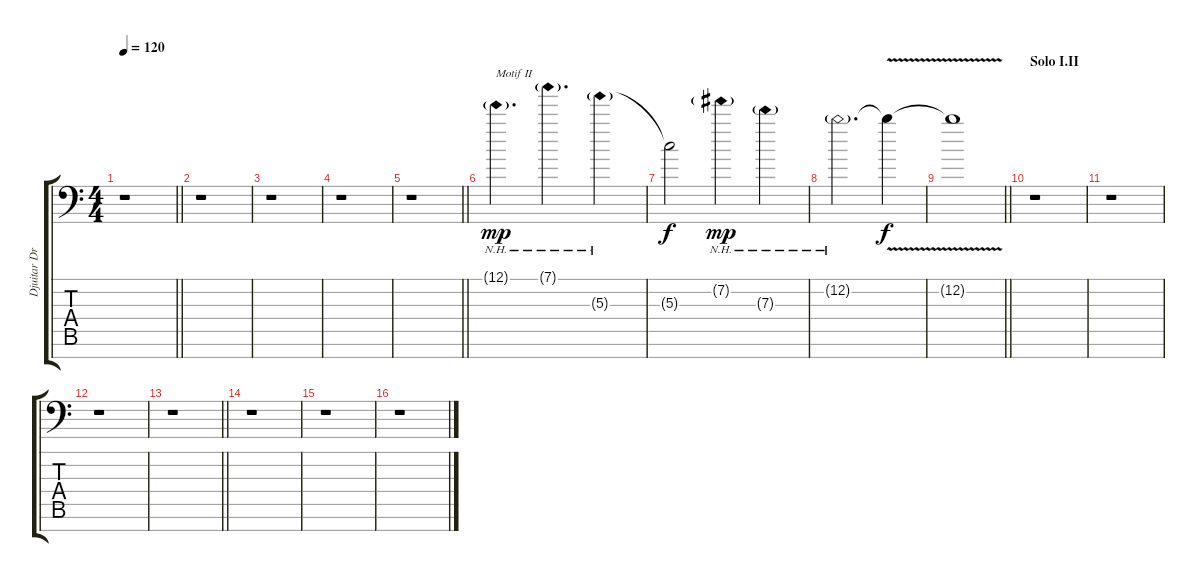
\track ("Djuitar Dropped A" "Djuitar Dr") {instrument distortionguitar}
\staff {score tabs}
\tuning (E4 B3 G3 D3 A2 E2 A1) {hide}
\ts (4 4)
\tempo 120
\clef f4
\barLineRight lightlight
\ks c
r.1{dy mp} |
\section ("" "")
r.1 |
r.1 |
r.1 |
\barLineRight lightlight
r.1 |
12.1{nh g}.4{d txt "Motif II" balance 8 instrument overdrivenguitar} 7.1{nh g}.4{d} 5.3{nh g}.4 |
5.3{t}.2{dy f} 7.2{nh g}.4{dy mp} 7.3{nh g}.4 |
12.2{nh g}.2{d} 12.2{v t}.4{dy f} |
\barLineRight lightlight
12.2{t}.1 |
\section ("" "Solo I.II")
r.1 |
r.1 |
r.1 |
\barLineRight lightlight
r.1 |
r.1 |
r.1 |
r.1
